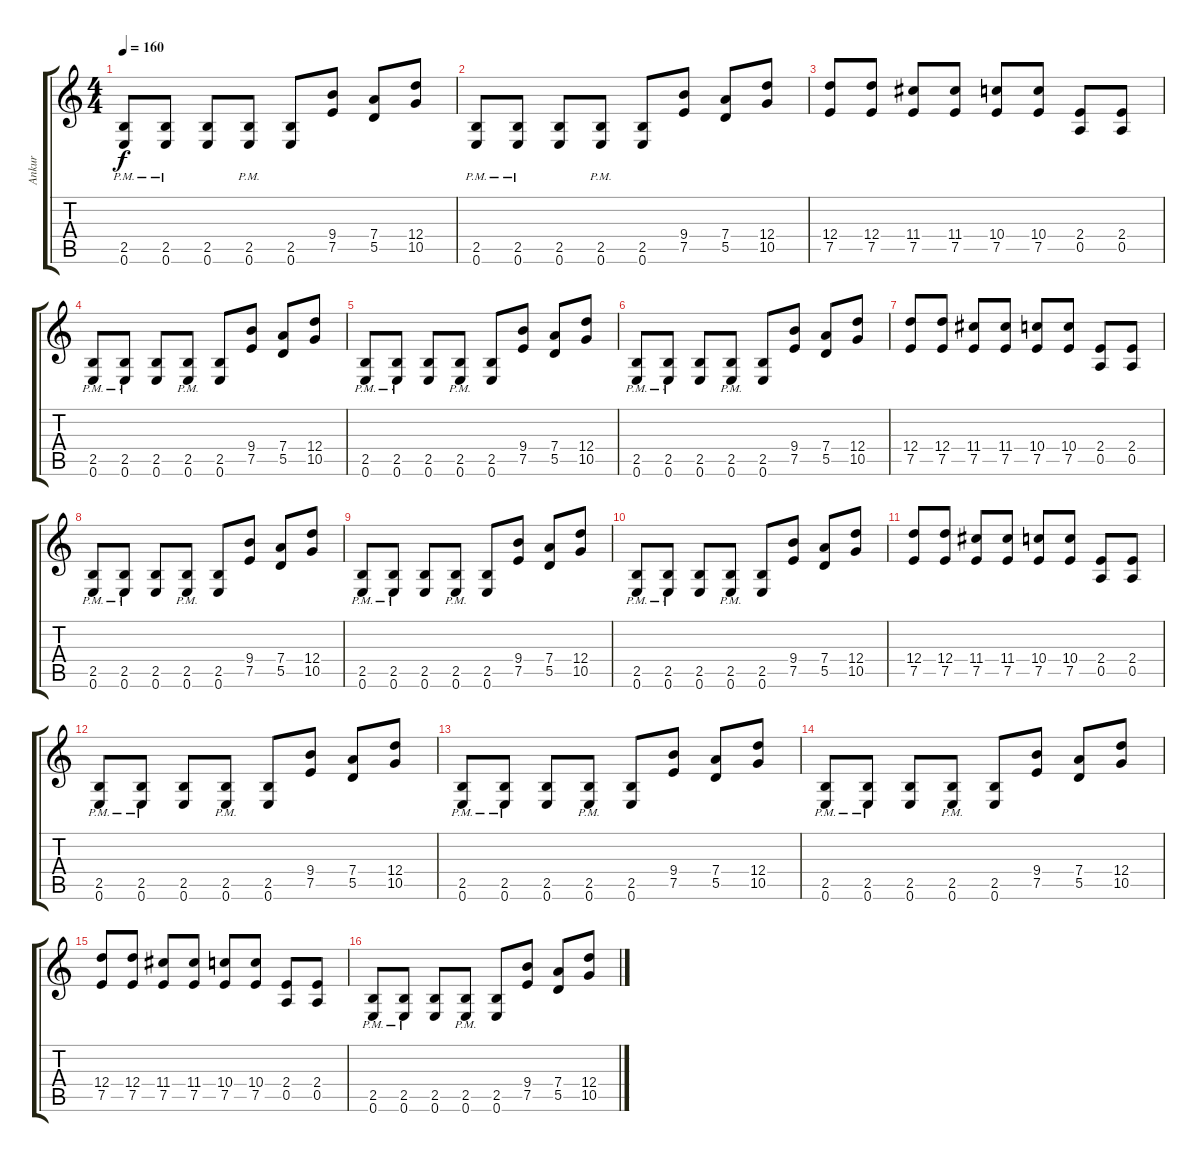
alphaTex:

\track ("Ankur" "Ankur") {instrument distortionguitar}
\staff {score tabs}
\tuning (E4 B3 G3 D3 A2 E2) {hide}
\ts (4 4)
\tempo 160
\clef g2
\ks c
(2.5{pm} 0.6{pm}).8{dy f} (2.5{pm} 0.6{pm}).8 (2.5 0.6).8 (2.5{pm} 0.6{pm}).8 (2.5 0.6).8 (9.4 7.5).8 (7.4 5.5).8 (12.4 10.5).8 |
(2.5{pm} 0.6{pm}).8 (2.5{pm} 0.6{pm}).8 (2.5 0.6).8 (2.5{pm} 0.6{pm}).8 (2.5 0.6).8 (9.4 7.5).8 (7.4 5.5).8 (12.4 10.5).8 |
(12.4 7.5).8 (12.4 7.5).8 (11.4 7.5).8 (11.4 7.5).8 (10.4 7.5).8 (10.4 7.5).8 (2.4 0.5).8 (2.4 0.5).8 |
(2.5{pm} 0.6{pm}).8 (2.5{pm} 0.6{pm}).8 (2.5 0.6).8 (2.5{pm} 0.6{pm}).8 (2.5 0.6).8 (9.4 7.5).8 (7.4 5.5).8 (12.4 10.5).8 |
(2.5{pm} 0.6{pm}).8 (2.5{pm} 0.6{pm}).8 (2.5 0.6).8 (2.5{pm} 0.6{pm}).8 (2.5 0.6).8 (9.4 7.5).8 (7.4 5.5).8 (12.4 10.5).8 |
(2.5{pm} 0.6{pm}).8 (2.5{pm} 0.6{pm}).8 (2.5 0.6).8 (2.5{pm} 0.6{pm}).8 (2.5 0.6).8 (9.4 7.5).8 (7.4 5.5).8 (12.4 10.5).8 |
(12.4 7.5).8 (12.4 7.5).8 (11.4 7.5).8 (11.4 7.5).8 (10.4 7.5).8 (10.4 7.5).8 (2.4 0.5).8 (2.4 0.5).8 |
(2.5{pm} 0.6{pm}).8 (2.5{pm} 0.6{pm}).8 (2.5 0.6).8 (2.5{pm} 0.6{pm}).8 (2.5 0.6).8 (9.4 7.5).8 (7.4 5.5).8 (12.4 10.5).8 |
(2.5{pm} 0.6{pm}).8 (2.5{pm} 0.6{pm}).8 (2.5 0.6).8 (2.5{pm} 0.6{pm}).8 (2.5 0.6).8 (9.4 7.5).8 (7.4 5.5).8 (12.4 10.5).8 |
(2.5{pm} 0.6{pm}).8 (2.5{pm} 0.6{pm}).8 (2.5 0.6).8 (2.5{pm} 0.6{pm}).8 (2.5 0.6).8 (9.4 7.5).8 (7.4 5.5).8 (12.4 10.5).8 |
(12.4 7.5).8 (12.4 7.5).8 (11.4 7.5).8 (11.4 7.5).8 (10.4 7.5).8 (10.4 7.5).8 (2.4 0.5).8 (2.4 0.5).8 |
(2.5{pm} 0.6{pm}).8 (2.5{pm} 0.6{pm}).8 (2.5 0.6).8 (2.5{pm} 0.6{pm}).8 (2.5 0.6).8 (9.4 7.5).8 (7.4 5.5).8 (12.4 10.5).8 |
(2.5{pm} 0.6{pm}).8 (2.5{pm} 0.6{pm}).8 (2.5 0.6).8 (2.5{pm} 0.6{pm}).8 (2.5 0.6).8 (9.4 7.5).8 (7.4 5.5).8 (12.4 10.5).8 |
(2.5{pm} 0.6{pm}).8 (2.5{pm} 0.6{pm}).8 (2.5 0.6).8 (2.5{pm} 0.6{pm}).8 (2.5 0.6).8 (9.4 7.5).8 (7.4 5.5).8 (12.4 10.5).8 |
(12.4 7.5).8 (12.4 7.5).8 (11.4 7.5).8 (11.4 7.5).8 (10.4 7.5).8 (10.4 7.5).8 (2.4 0.5).8 (2.4 0.5).8 |
(2.5{pm} 0.6{pm}).8 (2.5{pm} 0.6{pm}).8 (2.5 0.6).8 (2.5{pm} 0.6{pm}).8 (2.5 0.6).8 (9.4 7.5).8 (7.4 5.5).8 (12.4 10.5).8
